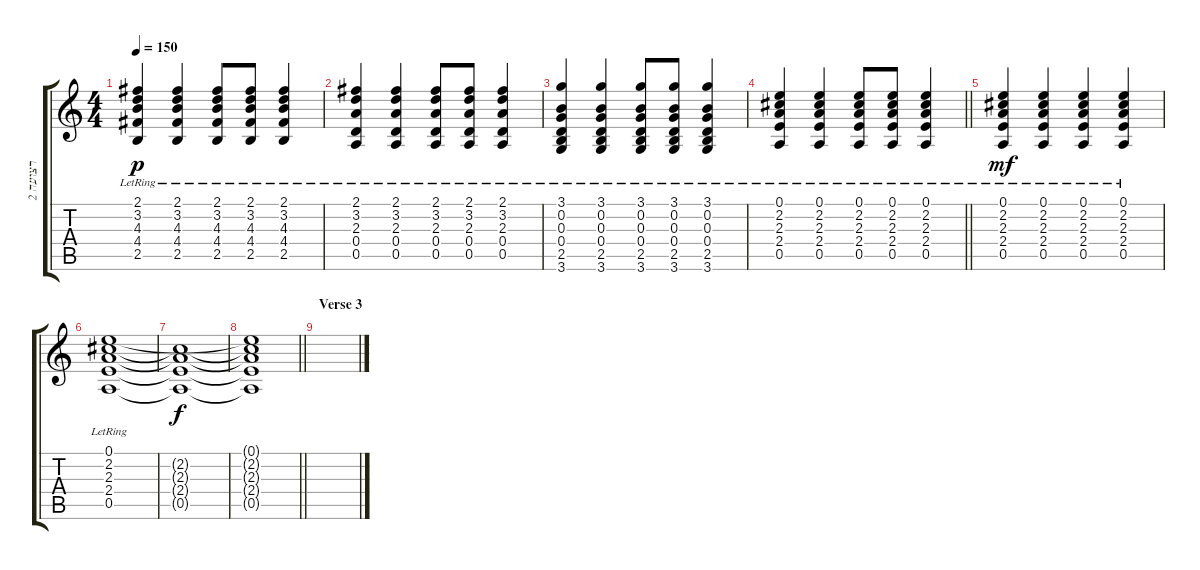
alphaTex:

\track ("רצועה 2" "רצועה 2") {instrument acousticguitarsteel}
\staff {score tabs}
\tuning (E4 B3 G3 D3 A2 E2) {hide}
\ts (4 4)
\tempo 150
\clef g2
\ks c
(2.1{lr} 3.2{lr} 4.3{lr} 4.4{lr} 2.5{lr}).4{dy p} (2.1{lr} 3.2{lr} 4.3{lr} 4.4{lr} 2.5{lr}).4 (2.1{lr} 3.2{lr} 4.3{lr} 4.4{lr} 2.5{lr}).8 (2.1{lr} 3.2{lr} 4.3{lr} 4.4{lr} 2.5{lr}).8 (2.1{lr} 3.2{lr} 4.3{lr} 4.4{lr} 2.5{lr}).4 |
(2.1{lr} 3.2{lr} 2.3{lr} 0.4{lr} 0.5{lr}).4 (2.1{lr} 3.2{lr} 2.3{lr} 0.4{lr} 0.5{lr}).4 (2.1{lr} 3.2{lr} 2.3{lr} 0.4{lr} 0.5{lr}).8 (2.1{lr} 3.2{lr} 2.3{lr} 0.4{lr} 0.5{lr}).8 (2.1{lr} 3.2{lr} 2.3{lr} 0.4{lr} 0.5{lr}).4 |
(3.1{lr} 0.2{lr} 0.3{lr} 0.4{lr} 2.5{lr} 3.6{lr}).4 (3.1{lr} 0.2{lr} 0.3{lr} 0.4{lr} 2.5{lr} 3.6{lr}).4 (3.1{lr} 0.2{lr} 0.3{lr} 0.4{lr} 2.5{lr} 3.6{lr}).8 (3.1{lr} 0.2{lr} 0.3{lr} 0.4{lr} 2.5{lr} 3.6{lr}).8 (3.1{lr} 0.2{lr} 0.3{lr} 0.4{lr} 2.5{lr} 3.6{lr}).4 |
\barLineRight lightlight
(0.1{lr} 2.2{lr} 2.3{lr} 2.4{lr} 0.5{lr}).4 (0.1{lr} 2.2{lr} 2.3{lr} 2.4{lr} 0.5{lr}).4 (0.1{lr} 2.2{lr} 2.3{lr} 2.4{lr} 0.5{lr}).8 (0.1{lr} 2.2{lr} 2.3{lr} 2.4{lr} 0.5{lr}).8 (0.1{lr} 2.2{lr} 2.3{lr} 2.4{lr} 0.5{lr}).4 |
(0.1{lr} 2.2{lr} 2.3{lr} 2.4{lr} 0.5{lr}).4{dy mf} (0.1{lr} 2.2{lr} 2.3{lr} 2.4{lr} 0.5{lr}).4 (0.1{lr} 2.2{lr} 2.3{lr} 2.4{lr} 0.5{lr}).4 (0.1{lr} 2.2{lr} 2.3{lr} 2.4{lr} 0.5{lr}).4 |
(0.1{lr} 2.2{lr} 2.3{lr} 2.4{lr} 0.5{lr}).1 |
(2.2{t} 2.3{t} 2.4{t} 0.5{t}).1{dy f} |
\barLineRight lightlight
(0.1{t} 2.2{t} 2.3{t} 2.4{t} 0.5{t}).1 |
\section ("" "Verse 3")
